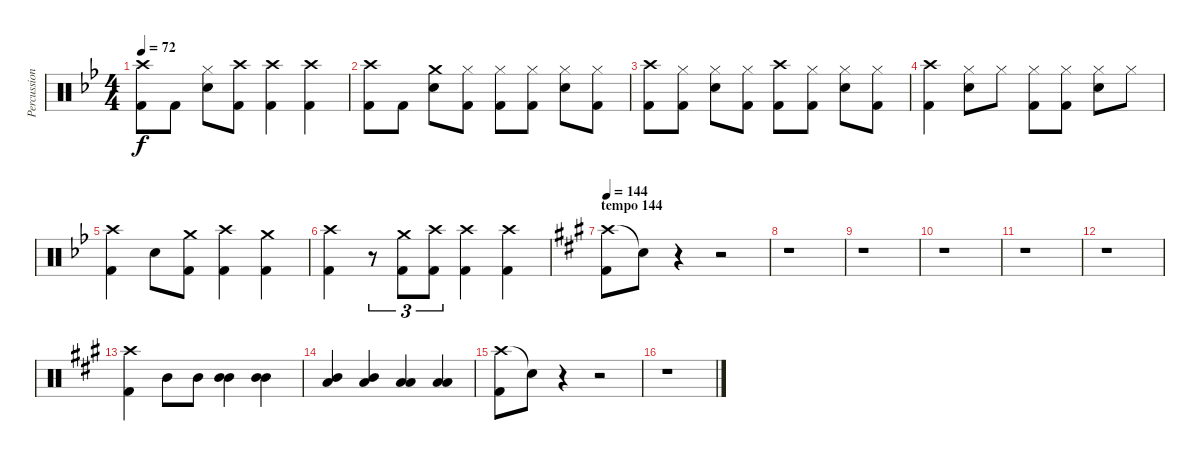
\track ("Percussions" "Percussion") {instrument percussion}
\staff {score}
\articulation defaults
\ts (4 4)
\tempo 72
\clef neutral
\ks bb
("Crash high (hit)" "Kick (hit) 2").8{dy f} "Kick (hit) 2".8 ("Hi-Hat (closed)" "Snare (hit) 2").8 ("Crash high (hit)" "Kick (hit) 2").8 ("Crash high (hit)" "Kick (hit) 2").4 ("Crash high (hit)" "Kick (hit) 2").4 |
("Crash high (hit)" "Kick (hit) 2").8 "Kick (hit) 2".8 ("Crash medium (hit)" "Snare (hit) 2").8 ("Hi-Hat (closed)" "Kick (hit) 2").8 ("Hi-Hat (closed)" "Kick (hit) 2").8 ("Hi-Hat (closed)" "Kick (hit) 2").8 ("Hi-Hat (closed)" "Snare (hit) 2").8 ("Hi-Hat (closed)" "Kick (hit) 2").8 |
("Crash high (hit)" "Kick (hit) 2").8 ("Hi-Hat (closed)" "Kick (hit) 2").8 ("Hi-Hat (closed)" "Snare (hit) 2").8 ("Hi-Hat (closed)" "Kick (hit) 2").8 ("Crash high (hit)" "Kick (hit) 2").8 ("Hi-Hat (closed)" "Kick (hit) 2").8 ("Hi-Hat (closed)" "Snare (hit) 2").8 ("Hi-Hat (closed)" "Kick (hit) 2").8 |
("Crash high (hit)" "Kick (hit) 2").4 ("Hi-Hat (closed)" "Snare (hit) 2").8 "Hi-Hat (closed)".8 ("Hi-Hat (closed)" "Kick (hit) 2").8 ("Hi-Hat (closed)" "Kick (hit) 2").8 ("Hi-Hat (closed)" "Snare (hit) 2").8 "Hi-Hat (closed)".8 |
("Crash high (hit)" "Kick (hit) 2").4 "Snare (hit) 2".8 ("Crash medium (hit)" "Kick (hit) 2").8 ("Crash high (hit)" "Kick (hit) 2").4 ("Crash medium (hit)" "Kick (hit) 2").4 |
("Crash high (hit)" "Kick (hit) 2").4 r.8{tu (3 2)} ("Crash medium (hit)" "Kick (hit) 2").8{tu (3 2)} ("Crash high (hit)" "Kick (hit) 2").8{tu (3 2)} ("Crash high (hit)" "Kick (hit) 2").4 ("Crash high (hit)" "Kick (hit) 2").4 |
\section ("" "tempo 144")
\tempo 144
\ks a
("Crash high (hit)" "Kick (hit) 2").8 "Snare (hit)"{t}.8 r.4 r.2 |
r.1 |
r.1 |
r.1 |
r.1 |
r.1 |
("Crash high (hit)" "Kick (hit) 2").4 "Mid Tom (hit)".8 "Mid Tom (hit)".8 ("Mid Tom (hit)" "Mid Tom (hit)").4 ("Mid Tom (hit)" "Mid Tom (hit)").4 |
("Mid Tom (hit)" "Low Tom (hit)").4 ("Mid Tom (hit)" "Low Tom (hit)").4 ("Low Tom (hit)" "Low Tom (hit)").4 ("Low Tom (hit)" "Low Tom (hit)").4 |
("Crash high (hit)" "Kick (hit) 2").8 "Snare (hit)"{t}.8 r.4 r.2 |
r.1
